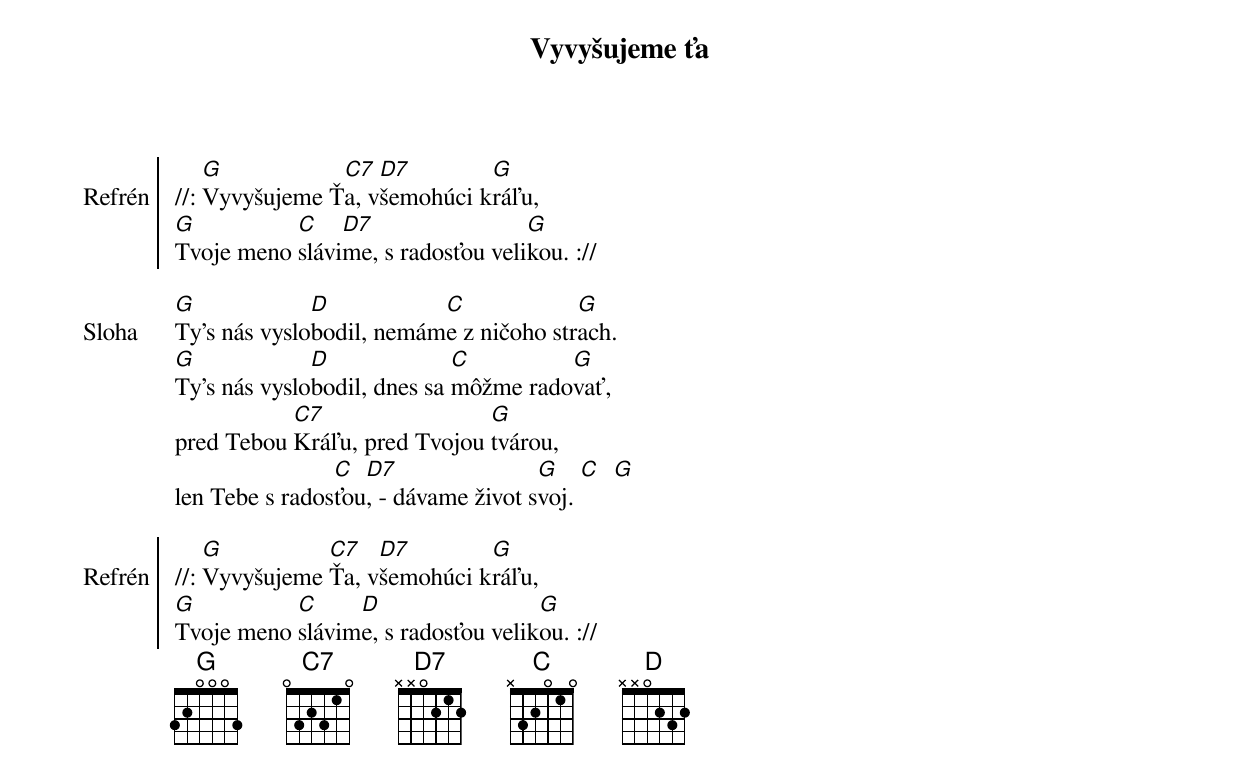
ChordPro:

{title: Vyvyšujeme ťa}

{start_of_chorus: Refrén}
//: [G]Vyvyšujeme Ť[C7]a, v[D7]šemohúci k[G]ráľu,
[G]Tvoje meno [C]slávi[D7]me, s radosťou veli[G]kou. ://
{end_of_chorus}

{start_of_verse: Sloha}
[G]Ty's nás vyslo[D]bodil, nemám[C]e z ničoho str[G]ach.
[G]Ty's nás vyslo[D]bodil, dnes sa [C]môžme rado[G]vať,
pred Tebou [C7]Kráľu, pred Tvojou [G]tvárou,
len Tebe s rados[C]ťou[D7], - dávame život s[G]voj. [C]  [G]
{end_of_verse}

{start_of_chorus: Refrén}
//: [G]Vyvyšujeme [C7]Ťa, v[D7]šemohúci k[G]ráľu,
[G]Tvoje meno [C]slávim[D]e, s radosťou velik[G]ou. ://
{end_of_chorus}
